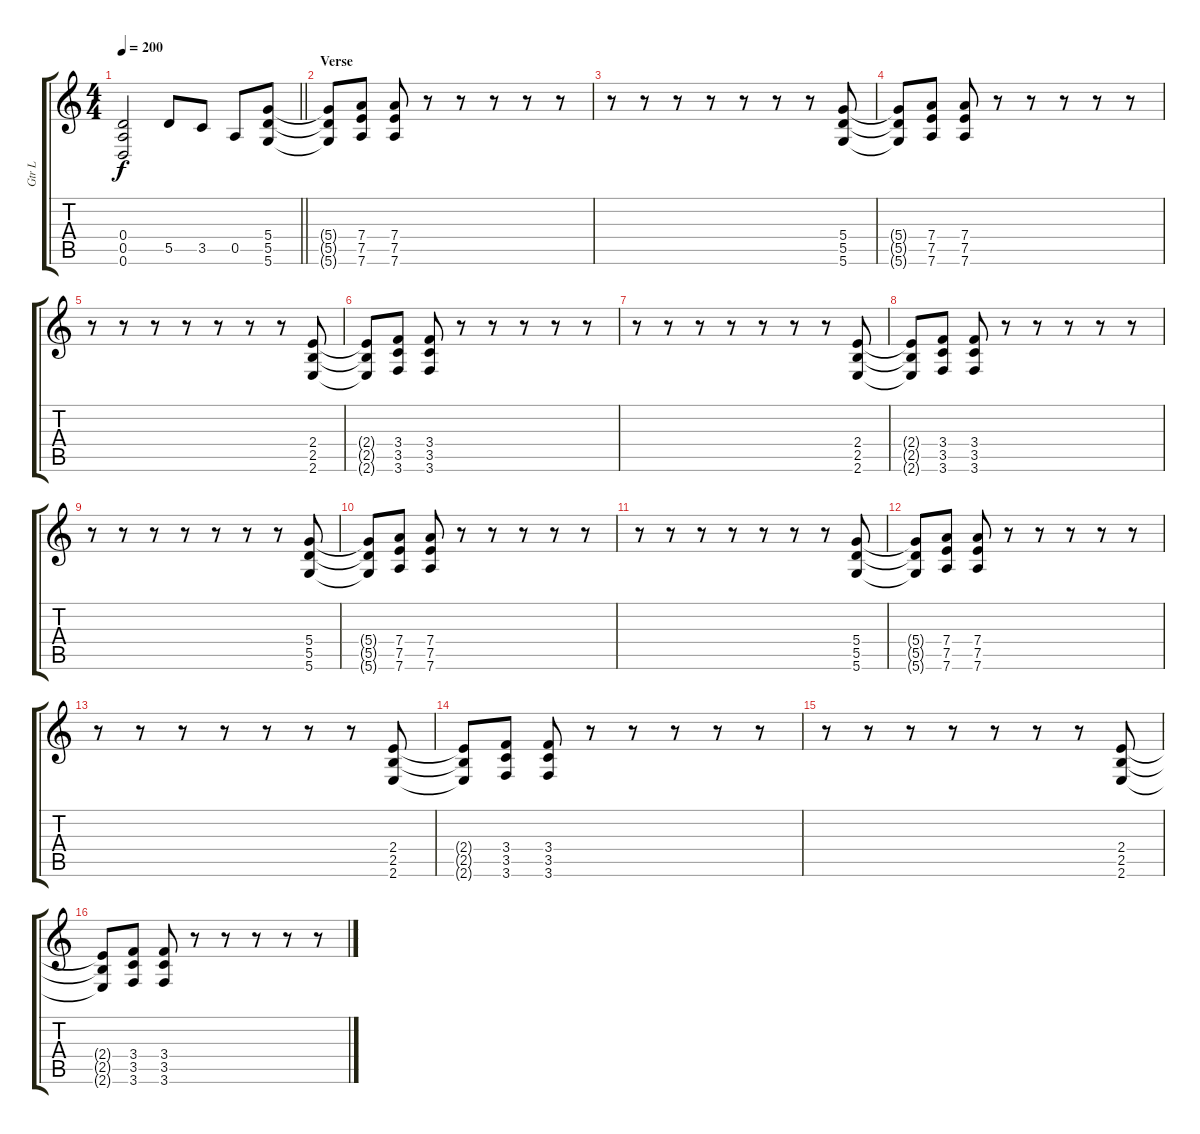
\track ("Gtr L" "Gtr L") {instrument distortionguitar}
\staff {score tabs}
\tuning (E4 B3 G3 D3 A2 D2) {hide}
\ts (4 4)
\tempo 200
\clef g2
\barLineRight lightlight
\ks c
(0.4{t} 0.5{t} 0.6{t}).2{dy f} 5.5.8 3.5.8 0.5.8 (5.4 5.5 5.6).8 |
\section ("" "Verse")
(5.4{t} 5.5{t} 5.6{t}).8 (7.4 7.5 7.6).8 (7.4 7.5 7.6).8 r.8 r.8 r.8 r.8 r.8 |
r.8 r.8 r.8 r.8 r.8 r.8 r.8 (5.4 5.5 5.6).8 |
(5.4{t} 5.5{t} 5.6{t}).8 (7.4 7.5 7.6).8 (7.4 7.5 7.6).8 r.8 r.8 r.8 r.8 r.8 |
r.8 r.8 r.8 r.8 r.8 r.8 r.8 (2.4 2.5 2.6).8 |
(2.4{t} 2.5{t} 2.6{t}).8 (3.4 3.5 3.6).8 (3.4 3.5 3.6).8 r.8 r.8 r.8 r.8 r.8 |
r.8 r.8 r.8 r.8 r.8 r.8 r.8 (2.4 2.5 2.6).8 |
(2.4{t} 2.5{t} 2.6{t}).8 (3.4 3.5 3.6).8 (3.4 3.5 3.6).8 r.8 r.8 r.8 r.8 r.8 |
r.8 r.8 r.8 r.8 r.8 r.8 r.8 (5.4 5.5 5.6).8 |
(5.4{t} 5.5{t} 5.6{t}).8 (7.4 7.5 7.6).8 (7.4 7.5 7.6).8 r.8 r.8 r.8 r.8 r.8 |
r.8 r.8 r.8 r.8 r.8 r.8 r.8 (5.4 5.5 5.6).8 |
(5.4{t} 5.5{t} 5.6{t}).8 (7.4 7.5 7.6).8 (7.4 7.5 7.6).8 r.8 r.8 r.8 r.8 r.8 |
r.8 r.8 r.8 r.8 r.8 r.8 r.8 (2.4 2.5 2.6).8 |
(2.4{t} 2.5{t} 2.6{t}).8 (3.4 3.5 3.6).8 (3.4 3.5 3.6).8 r.8 r.8 r.8 r.8 r.8 |
r.8 r.8 r.8 r.8 r.8 r.8 r.8 (2.4 2.5 2.6).8 |
(2.4{t} 2.5{t} 2.6{t}).8 (3.4 3.5 3.6).8 (3.4 3.5 3.6).8 r.8 r.8 r.8 r.8 r.8
